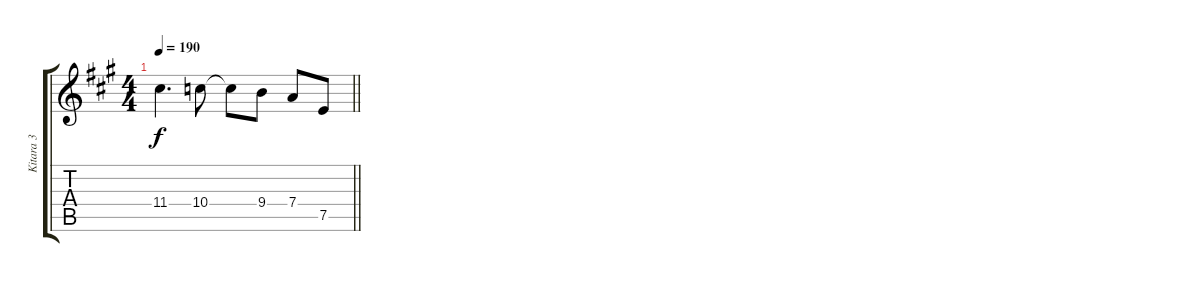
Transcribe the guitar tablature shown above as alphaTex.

\track ("Kitara 3" "Kitara 3") {instrument overdrivenguitar}
\staff {score tabs}
\tuning (E4 B3 G3 D3 A2 E2) {hide}
\ts (4 4)
\tempo 190
\clef g2
\barLineRight lightlight
\ks a
11.4.4{d dy f} 10.4.8 10.4{t}.8 9.4.8 7.4.8 7.5.8
